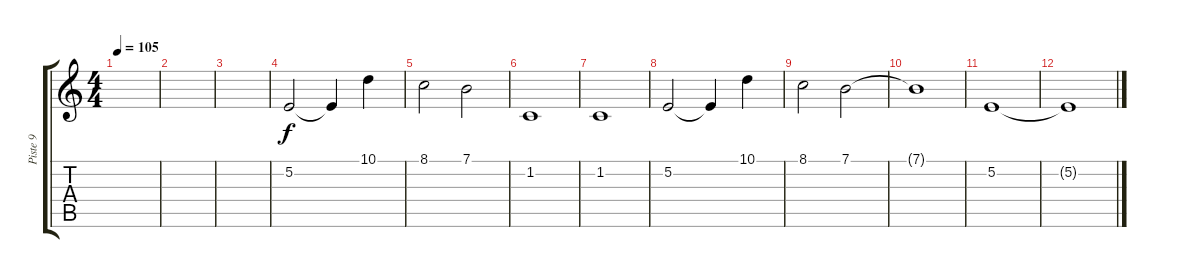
\track ("Piste 9" "Piste 9") {instrument pad4choir}
\staff {score tabs}
\tuning (E4 B3 G3 D3 A2 E2) {hide}
\ts (4 4)
\tempo 105
\clef g2
\ks c
|
|
|
5.2.2 5.2{t}.4 10.1.4 |
8.1.2 7.1.2 |
1.2.1 |
1.2.1 |
5.2.2 5.2{t}.4 10.1.4 |
8.1.2 7.1.2 |
7.1{t}.1 |
5.2.1{volume 10} |
5.2{t}.1{volume 4}
